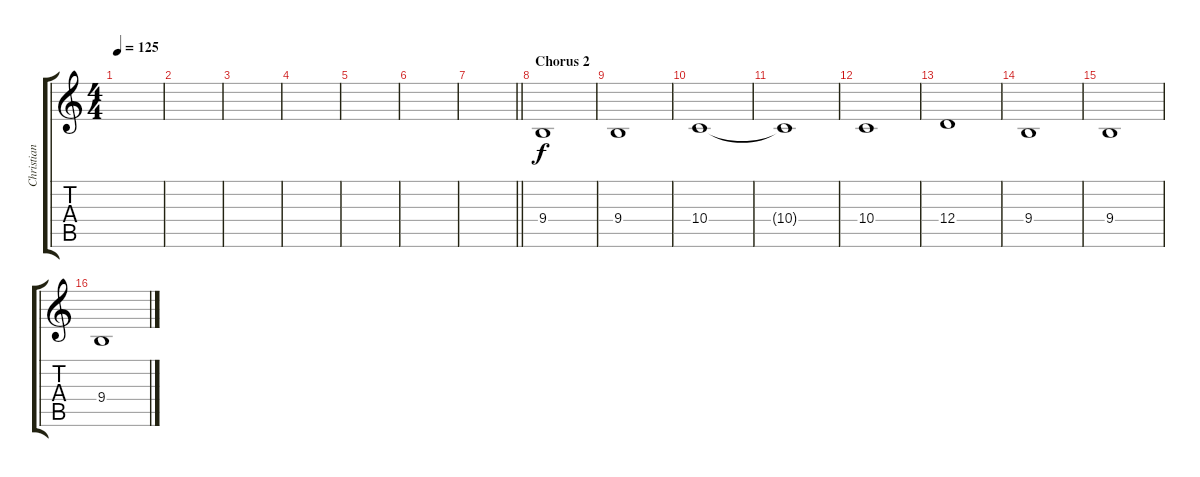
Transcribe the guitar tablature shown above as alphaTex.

\track ("Christian L. (Keyboard)" "Christian ") {instrument choiraahs}
\staff {score tabs}
\tuning (E4 B3 G3 D3 A2 E2) {hide}
\ts (4 4)
\tempo 125
\clef g2
\ks c
|
|
|
|
|
|
\barLineRight lightlight
|
\section ("" "Chorus 2")
9.4.1 |
9.4.1 |
10.4.1 |
10.4{t}.1 |
10.4.1 |
12.4.1 |
9.4.1 |
9.4.1 |
9.4.1
